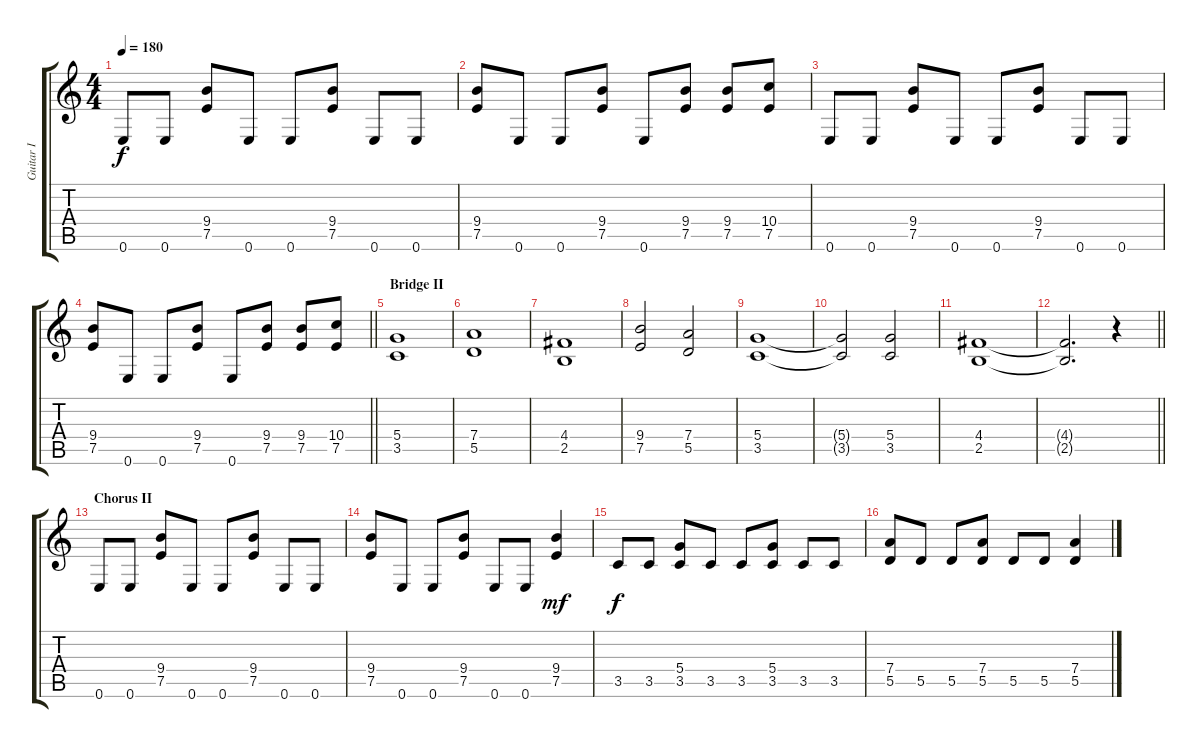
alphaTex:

\track ("Guitar I" "Guitar I") {instrument distortionguitar}
\staff {score tabs}
\tuning (E4 B3 G3 D3 A2 E2) {hide}
\ts (4 4)
\tempo 180
\clef g2
\ks c
0.6.8{dy f} 0.6.8 (9.4 7.5).8 0.6.8 0.6.8 (9.4 7.5).8 0.6.8 0.6.8 |
(9.4 7.5).8 0.6.8 0.6.8 (9.4 7.5).8 0.6.8 (9.4 7.5).8 (9.4 7.5).8 (10.4 7.5).8 |
0.6.8 0.6.8 (9.4 7.5).8 0.6.8 0.6.8 (9.4 7.5).8 0.6.8 0.6.8 |
\barLineRight lightlight
(9.4 7.5).8 0.6.8 0.6.8 (9.4 7.5).8 0.6.8 (9.4 7.5).8 (9.4 7.5).8 (10.4 7.5).8 |
\section ("" "Bridge II")
(5.4 3.5).1 |
(7.4 5.5).1 |
(4.4 2.5).1 |
(9.4 7.5).2 (7.4 5.5).2 |
(5.4 3.5).1 |
(5.4{t} 3.5{t}).2 (5.4 3.5).2 |
(4.4 2.5).1 |
\barLineRight lightlight
(4.4{t} 2.5{t}).2{d} r.4 |
\section ("" "Chorus II")
0.6.8 0.6.8 (9.4 7.5).8 0.6.8 0.6.8 (9.4 7.5).8 0.6.8 0.6.8 |
(9.4 7.5).8 0.6.8 0.6.8 (9.4 7.5).8 0.6.8 0.6.8 (9.4 7.5).4{dy mf} |
3.5.8{dy f} 3.5.8 (5.4 3.5).8 3.5.8 3.5.8 (5.4 3.5).8 3.5.8 3.5.8 |
(7.4 5.5).8 5.5.8 5.5.8 (7.4 5.5).8 5.5.8 5.5.8 (7.4 5.5).4
